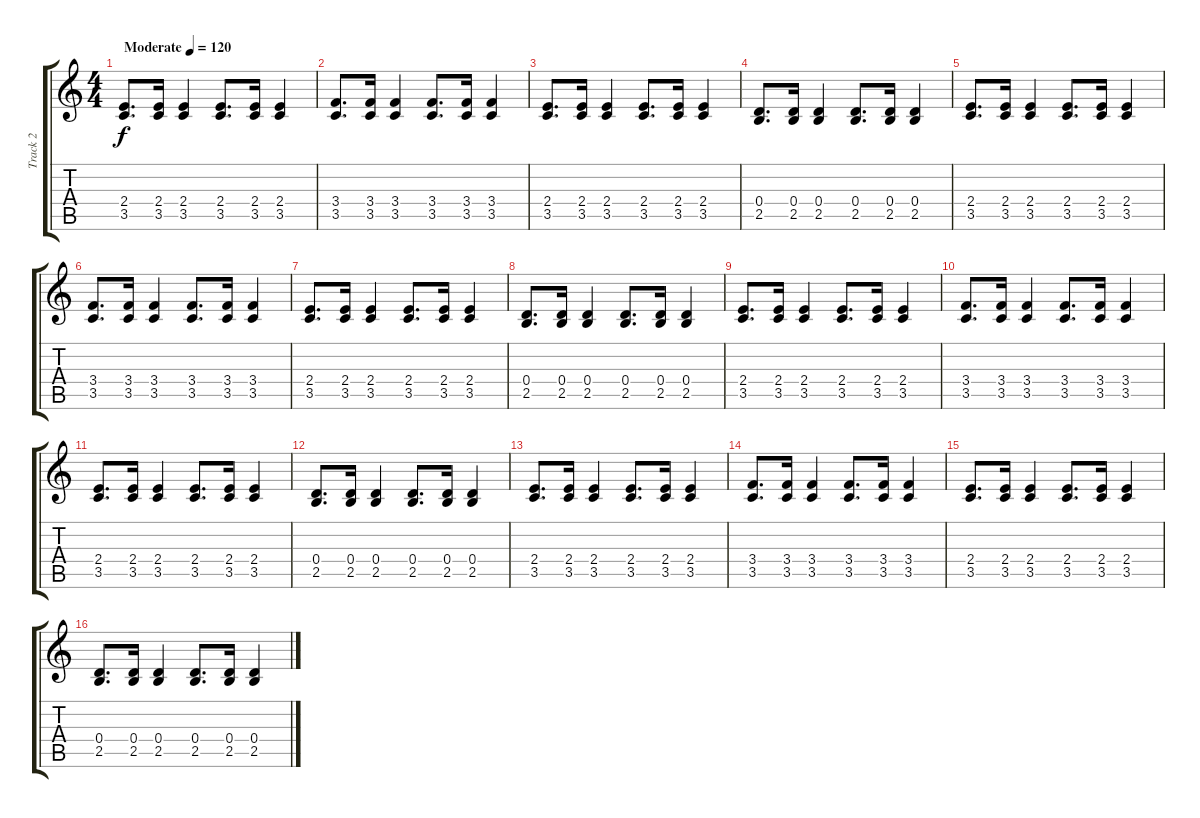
\track ("Track 2" "Track 2") {instrument contrabass}
\staff {score tabs}
\tuning (E4 B3 G3 D3 A2 E2) {hide}
\ts (4 4)
\tempo (120 "Moderate")
\clef g2
\ks c
(2.4 3.5).8{d dy f instrument contrabass} (2.4 3.5).16 (2.4 3.5).4 (2.4 3.5).8{d} (2.4 3.5).16 (2.4 3.5).4 |
(3.4 3.5).8{d} (3.4 3.5).16 (3.4 3.5).4 (3.4 3.5).8{d} (3.4 3.5).16 (3.4 3.5).4 |
(2.4 3.5).8{d} (2.4 3.5).16 (2.4 3.5).4 (2.4 3.5).8{d} (2.4 3.5).16 (2.4 3.5).4 |
(0.4 2.5).8{d} (0.4 2.5).16 (0.4 2.5).4 (0.4 2.5).8{d} (0.4 2.5).16 (0.4 2.5).4 |
(2.4 3.5).8{d} (2.4 3.5).16 (2.4 3.5).4 (2.4 3.5).8{d} (2.4 3.5).16 (2.4 3.5).4 |
(3.4 3.5).8{d} (3.4 3.5).16 (3.4 3.5).4 (3.4 3.5).8{d} (3.4 3.5).16 (3.4 3.5).4 |
(2.4 3.5).8{d} (2.4 3.5).16 (2.4 3.5).4 (2.4 3.5).8{d} (2.4 3.5).16 (2.4 3.5).4 |
(0.4 2.5).8{d} (0.4 2.5).16 (0.4 2.5).4 (0.4 2.5).8{d} (0.4 2.5).16 (0.4 2.5).4 |
(2.4 3.5).8{d} (2.4 3.5).16 (2.4 3.5).4 (2.4 3.5).8{d} (2.4 3.5).16 (2.4 3.5).4 |
(3.4 3.5).8{d} (3.4 3.5).16 (3.4 3.5).4 (3.4 3.5).8{d} (3.4 3.5).16 (3.4 3.5).4 |
(2.4 3.5).8{d} (2.4 3.5).16 (2.4 3.5).4 (2.4 3.5).8{d} (2.4 3.5).16 (2.4 3.5).4 |
(0.4 2.5).8{d} (0.4 2.5).16 (0.4 2.5).4 (0.4 2.5).8{d} (0.4 2.5).16 (0.4 2.5).4 |
(2.4 3.5).8{d} (2.4 3.5).16 (2.4 3.5).4 (2.4 3.5).8{d} (2.4 3.5).16 (2.4 3.5).4 |
(3.4 3.5).8{d} (3.4 3.5).16 (3.4 3.5).4 (3.4 3.5).8{d} (3.4 3.5).16 (3.4 3.5).4 |
(2.4 3.5).8{d} (2.4 3.5).16 (2.4 3.5).4 (2.4 3.5).8{d} (2.4 3.5).16 (2.4 3.5).4 |
(0.4 2.5).8{d} (0.4 2.5).16 (0.4 2.5).4 (0.4 2.5).8{d} (0.4 2.5).16 (0.4 2.5).4
